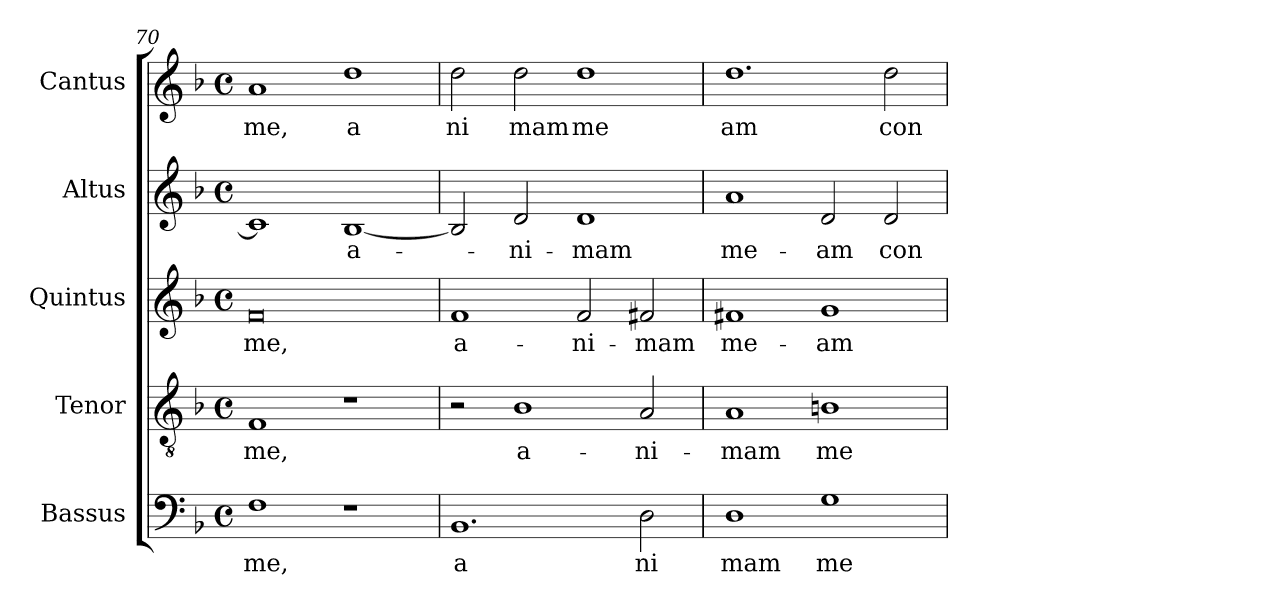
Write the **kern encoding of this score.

**kern	**text	**kern	**text	**kern	**text	**kern	**text	**kern	**text
*part5	*part5	*part4	*part4	*part3	*part3	*part2	*part2	*part1	*part1
*staff5	*staff5	*staff4	*staff4	*staff3	*staff3	*staff2	*staff2	*staff1	*staff1
*I"Bassus	*	*I"Tenor	*	*I"Quintus	*	*I"Altus	*	*I"Cantus	*
*clefF4	*	*clefGv2	*	*clefG2	*	*clefG2	*	*clefG2	*
*k[b-]	*	*k[b-]	*	*k[b-]	*	*k[b-]	*	*k[b-]	*
*F:	*	*F:	*	*F:	*	*F:	*	*F:	*
*M4/4	*	*M4/4	*	*M4/4	*	*M4/4	*	*M4/4	*
*met(c)	*	*met(c)	*	*met(c)	*	*met(c)	*	*met(c)	*
=70	=70	=70	=70	=70	=70	=70	=70	=70	=70
!	!LO:LY:b:cj	!	!LO:LY:b:cj	!	!LO:LY:b:cj	!	!	!	!LO:LY:b:cj
1F	me,	1F	me,	0f	me,	1c]	.	1a	me,
!	!	!	!	!	!	!	!LO:LY:b:rj	!	!LO:LY:b:cj
1r	.	1r	.	.	.	[<1B-	a-	1dd	a
=71	=71	=71	=71	=71	=71	=71	=71	=71	=71
!	!LO:LY:b:cj	!	!	!	!LO:LY:b:cj	!	!	!	!LO:LY:b:cj
1.BB-	a	2r	.	1f	a-	2B-/]	.	2dd\	ni
!	!	!	!LO:LY:b:cj	!	!	!	!LO:LY:b:cj	!	!LO:LY:b:cj
.	.	1B-	a-	.	.	2d/	-ni-	2dd\	mam
!	!	!	!	!	!LO:LY:b:cj	!	!LO:LY:b:cj	!	!LO:LY:b:cj
.	.	.	.	2f/	-ni-	1d	-mam	1dd	me
!	!LO:LY:b:cj	!	!LO:LY:b:cj	!	!LO:LY:b:cj	!	!	!	!
2D\	ni	2A/	-ni-	2f#X/	-mam	.	.	.	.
=72	=72	=72	=72	=72	=72	=72	=72	=72	=72
!	!LO:LY:b:cj	!	!LO:LY:b:cj	!	!LO:LY:b:cj	!	!LO:LY:b:cj	!	!LO:LY:b:cj
1D	mam	1A	-mam	1f#X	me-	1a	me-	1.dd	am
!	!LO:LY:b:cj	!	!LO:LY:b:cj	!	!LO:LY:b:cj	!	!LO:LY:b:cj	!	!
1G	me	1Bn	me-	1g	-am	2d/	-am	.	.
!	!	!	!	!	!	!	!LO:LY:b:cj	!	!LO:LY:b:cj
.	.	.	.	.	.	2d/	con-	2dd\	con
=	=	=	=	=	=	=	=	=	=
*-	*-	*-	*-	*-	*-	*-	*-	*-	*-
